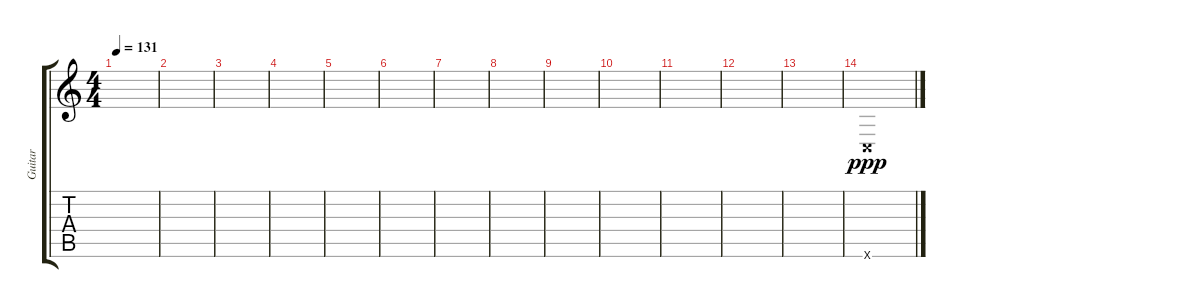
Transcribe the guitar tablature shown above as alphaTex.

\track ("Guitar" "Guitar") {instrument electricguitarclean}
\staff {score tabs}
\tuning (D4 A3 F3 C3 G2 C2) {hide}
\ts (4 4)
\tempo 131
\clef g2
\ks c
|
|
|
|
|
|
|
|
|
|
|
|
|
0.6{x}.1{dy ppp}
